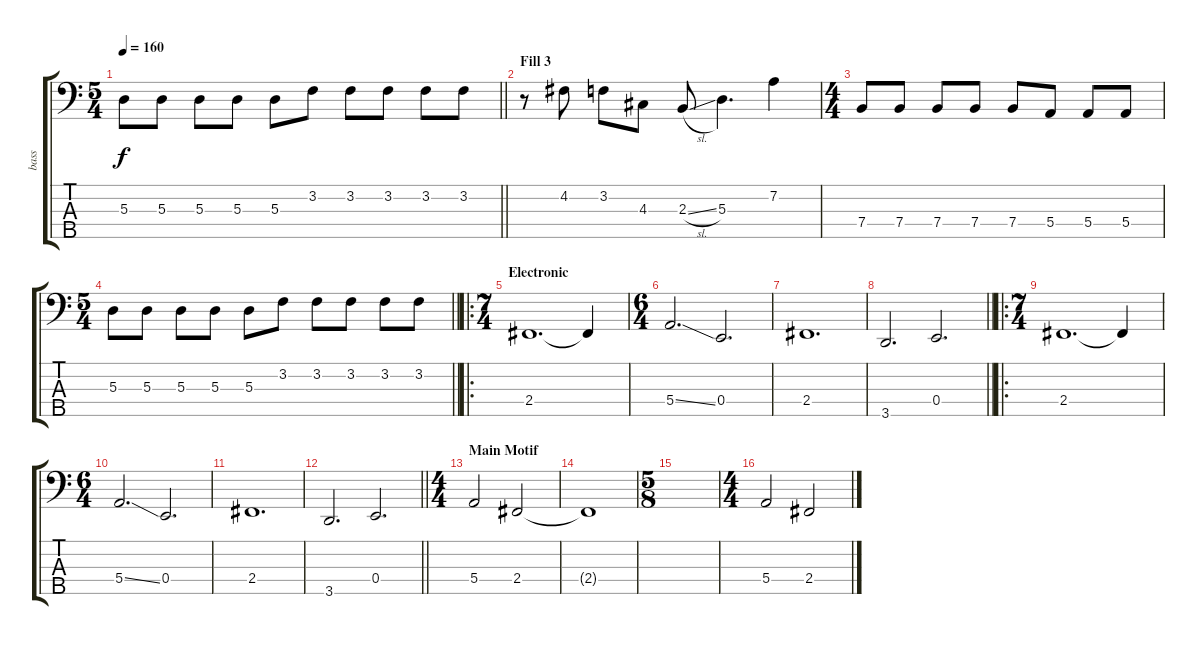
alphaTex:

\track ("bass" "bass") {instrument electricbassfinger}
\staff {score tabs}
\tuning (G2 D2 A1 E1 B0) {hide}
\ts (5 4)
\tempo 160
\clef f4
\barLineRight lightlight
\ks c
5.3.8{dy f} 5.3.8 5.3.8 5.3.8 5.3.8 3.2.8 3.2.8 3.2.8 3.2.8 3.2.8 |
\section ("" "Fill 3")
r.8 4.2.8 3.2.8 4.3.8 2.3{sl}.8 5.3.4{d} 7.2.4 |
\ts (4 4)
7.4.8 7.4.8 7.4.8 7.4.8 7.4.8 5.4.8 5.4.8 5.4.8 |
\ts (5 4)
\barLineRight lightlight
5.3.8 5.3.8 5.3.8 5.3.8 5.3.8 3.2.8 3.2.8 3.2.8 3.2.8 3.2.8 |
\ro
\ts (7 4)
\section ("" "Electronic")
2.4.1{d} 2.4{t}.4 |
\ts (6 4)
5.4{ss}.2{d} 0.4.2{d} |
2.4.1{d} |
\barLineRight lightlight
3.5.2{d} 0.4.2{d} |
\ro
\ts (7 4)
2.4.1{d} 2.4{t}.4 |
\ts (6 4)
5.4{ss}.2{d} 0.4.2{d} |
2.4.1{d} |
\barLineRight lightlight
3.5.2{d} 0.4.2{d} |
\ts (4 4)
\section ("" "Main Motif")
5.4.2 2.4.2 |
2.4{t}.1 |
\ts (5 8)
|
\ts (4 4)
5.4.2 2.4.2
